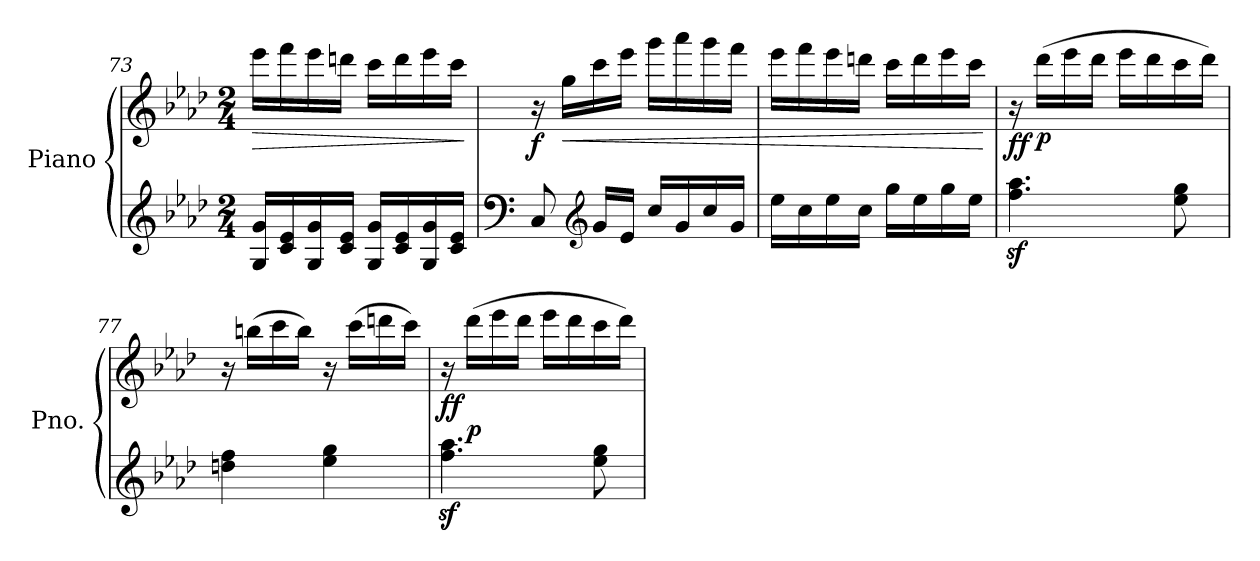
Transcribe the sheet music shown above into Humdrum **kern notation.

**kern	**kern	**dynam
*part1	*part1	*part1
*staff2	*staff1	*staff1/2
*I"Piano	*	*
*I'Pno.	*	*
!!LO:PB:g=z
*clefG2	*clefG2	*
*k[b-e-a-d-]	*k[b-e-a-d-]	*
*M2/4	*M2/4	*
=73	=73	=73
!	!	!LO:HP:b
16G/ 16g/LL	16eee-\LL	>
16c/ 16e-/	16fff\	.
16G/ 16g/	16eee-\	.
16c/ 16e-/JJ	16dddn\JJ	.
16G/ 16g/LL	16ccc\LL	.
16c/ 16e-/	16ddd\	.
16G/ 16g/	16eee-\	.
16c/ 16e-/JJ	16ccc\JJ	.
.	.	]
=74	=74	=74
*clefF4	*	*
!	!	!LO:DY:b
8C/	16r	f
!	!	!LO:HP:b
.	16gg\LL	<
*clefG2	*	*
16g/LL	16ccc\	.
16e-/JJ	16eee-\JJ	.
16cc/LL	16ggg\LL	.
16g/	16aaa-\	.
16cc/	16ggg\	.
16g/JJ	16fff\JJ	.
!!LO:LB:g=z
=75	=75	=75
16ee-\LL	16eee-\LL	.
16cc\	16fff\	.
16ee-\	16eee-\	.
16cc\JJ	16dddn\JJ	.
16gg\LL	16ccc\LL	.
16ee-\	16ddd\	.
16gg\	16eee-\	.
16ee-\JJ	16ccc\JJ	.
.	.	[
=76	=76	=76
!	!	!LO:DY:b
4.ff\z< 4.aa-\z<	16r	ff
!	!	!LO:DY:b
.	(>16ddd-\LL	p
.	16eee-\	.
.	16ddd-\JJ	.
.	16eee-\LL	.
.	16ddd-\	.
8ee-\ 8gg\	16ccc\	.
.	16ddd-\JJ)	.
=77	=77	=77
4ddn\ 4ff\	16r	.
.	(>16bbn\LL	.
.	16ccc\	.
.	16bb\JJ)	.
4ee-\ 4gg\	16r	.
.	(>16ccc\LL	.
.	16dddn\	.
.	16ccc\JJ)	.
=78	=78	=78
!	!	!LO:DY:b
4.ff\z< 4.aa-\z<	16r	ff
!	!	!LO:DY:b
.	(>16ddd-\LL	p
.	16eee-\	.
.	16ddd-\JJ	.
.	16eee-\LL	.
.	16ddd-\	.
8ee-\ 8gg\	16ccc\	.
.	16ddd-\JJ)	.
=	=	=
*-	*-	*-
